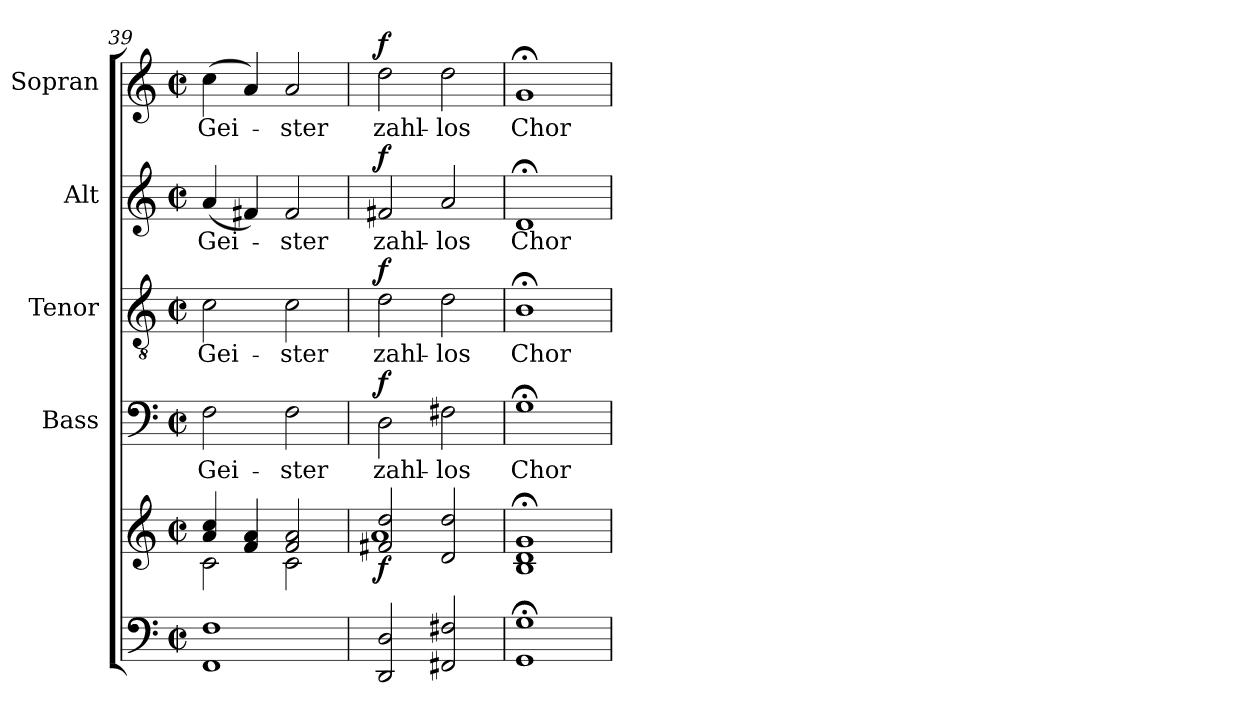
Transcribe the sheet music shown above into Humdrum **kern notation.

**kern	**kern	**dynam	**kern	**text	**dynam	**kern	**text	**dynam	**kern	**text	**dynam	**kern	**text	**dynam
*part5	*part5	*part5	*part4	*part4	*part4	*part3	*part3	*part3	*part2	*part2	*part2	*part1	*part1	*part1
*staff6	*staff5	*staff5/6	*staff4	*staff4	*staff4	*staff3	*staff3	*staff3	*staff2	*staff2	*staff2	*staff1	*staff1	*staff1
*	*	*	*I"Bass	*	*	*I"Tenor	*	*	*I"Alt	*	*	*I"Sopran	*	*
*	*	*	*I'B.	*	*	*I'T.	*	*	*I'A.	*	*	*I'S.	*	*
*clefF4	*clefG2	*	*clefF4	*	*	*clefGv2	*	*	*clefG2	*	*	*clefG2	*	*
*k[]	*k[]	*	*k[]	*	*	*k[]	*	*	*k[]	*	*	*k[]	*	*
*C:	*C:	*	*C:	*	*	*C:	*	*	*C:	*	*	*C:	*	*
*M2/2	*M2/2	*	*M2/2	*	*	*M2/2	*	*	*M2/2	*	*	*M2/2	*	*
*met(c|)	*met(c|)	*	*met(c|)	*	*	*met(c|)	*	*	*met(c|)	*	*	*met(c|)	*	*
=39	=39	=39	=39	=39	=39	=39	=39	=39	=39	=39	=39	=39	=39	=39
*	*^	*	*	*	*	*	*	*	*	*	*	*	*	*
!	!	!	!	!	!LO:LY:b	!	!	!LO:LY:b	!	!	!LO:LY:b	!	!	!LO:LY:b	!
1FF 1F	4a/ 4cc/	2c\	.	2F\	Gei-	.	2c\	Gei-	.	(<4a/	Gei-	.	(>4cc\	Gei-	.
.	4f/ 4a/	.	.	.	.	.	.	.	.	4f#X/)	.	.	4a/)	.	.
!	!	!	!	!	!LO:LY:b	!	!	!LO:LY:b	!	!	!LO:LY:b	!	!	!LO:LY:b	!
.	2f/ 2a/	2c\	.	2F\	-ster	.	2c\	-ster	.	2f#/	-ster	.	2a/	-ster	.
!!LO:PB:g=z
=40	=40	=40	=40	=40	=40	=40	=40	=40	=40	=40	=40	=40	=40	=40	=40
!	!	!	!LO:DY:b	!	!LO:LY:b	!LO:DY:a	!	!LO:LY:b	!LO:DY:a	!	!LO:LY:b	!LO:DY:a	!	!LO:LY:b	!LO:DY:a
2DD/ 2D/	2f#X/ 2dd/	1a	f	2D\	zahl-	f	2d\	zahl-	f	2f#X/	zahl-	f	2dd\	zahl-	f
!	!	!	!	!	!LO:LY:b	!	!	!LO:LY:b	!	!	!LO:LY:b	!	!	!LO:LY:b	!
2FF#X/ 2F#X/	2d/ 2dd/	.	.	2F#X\	-los	.	2d\	-los	.	2a/	-los	.	2dd\	-los	.
*	*v	*v	*	*	*	*	*	*	*	*	*	*	*	*	*
=41	=41	=41	=41	=41	=41	=41	=41	=41	=41	=41	=41	=41	=41	=41
!	!	!	!	!LO:LY:b	!	!	!LO:LY:b	!	!	!LO:LY:b	!	!	!LO:LY:b	!
1GG; 1G;	1B;< 1d;< 1g;<	.	1G;<	Chor	.	1B;<	Chor	.	1d;<	Chor	.	1g;<	Chor	.
=	=	=	=	=	=	=	=	=	=	=	=	=	=	=
*-	*-	*-	*-	*-	*-	*-	*-	*-	*-	*-	*-	*-	*-	*-
